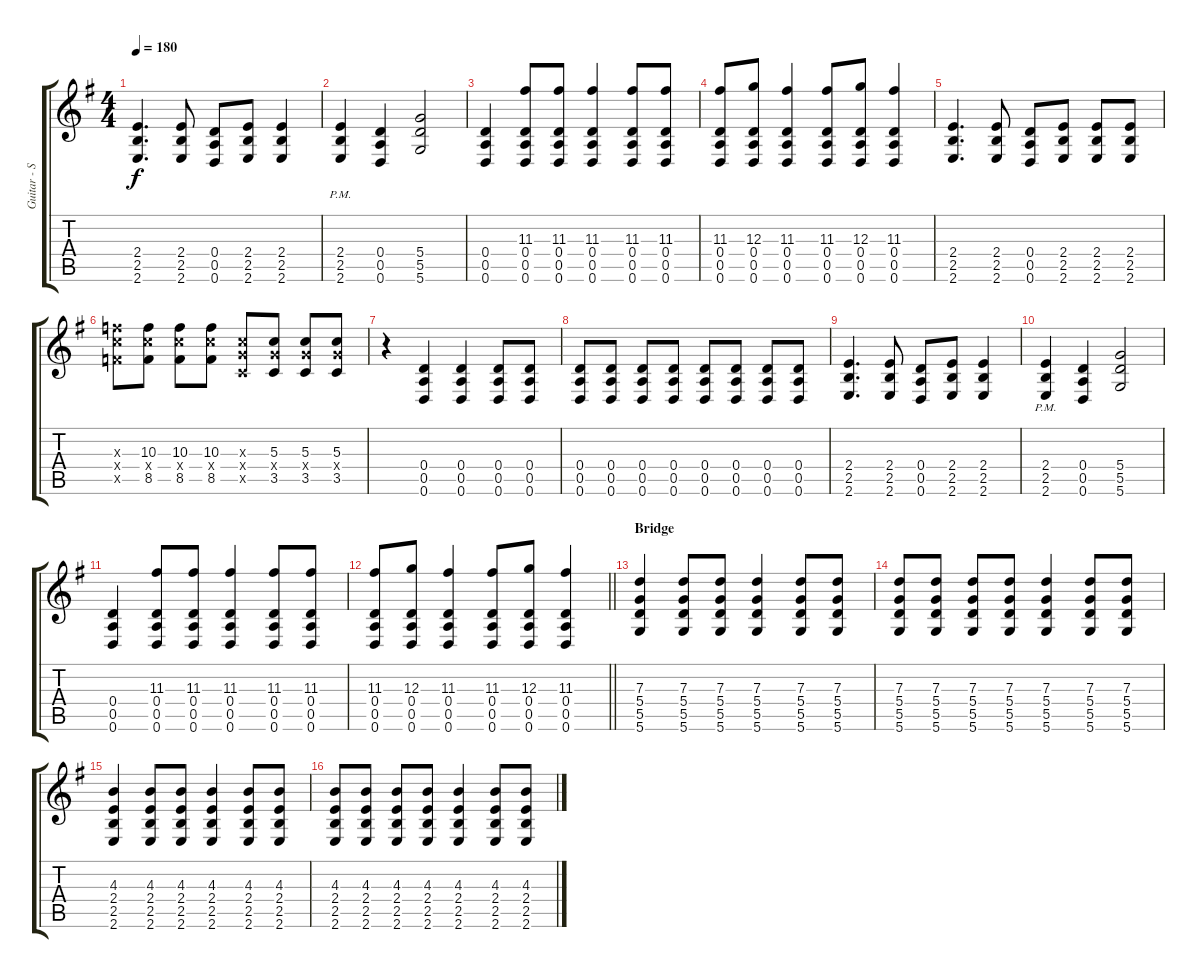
\track ("Guitar - Simon Neil" "Guitar - S") {instrument electricguitarclean}
\staff {score tabs}
\tuning (E4 B3 G3 D3 A2 D2) {hide}
\ts (4 4)
\tempo 180
\clef g2
\ks eminor
(2.4 2.5 2.6).4{d dy f} (2.4 2.5 2.6).8 (0.4 0.5 0.6).8 (2.4 2.5 2.6).8 (2.4 2.5 2.6).4 |
(2.4{pm} 2.5{pm} 2.6{pm}).4 (0.4 0.5 0.6).4 (5.4 5.5 5.6).2 |
(0.4 0.5 0.6).4 (11.3 0.4 0.5 0.6).8 (11.3 0.4 0.5 0.6).8 (11.3 0.4 0.5 0.6).4 (11.3 0.4 0.5 0.6).8 (11.3 0.4 0.5 0.6).8 |
(11.3 0.4 0.5 0.6).8 (12.3 0.4 0.5 0.6).8 (11.3 0.4 0.5 0.6).4 (11.3 0.4 0.5 0.6).8 (12.3 0.4 0.5 0.6).8 (11.3 0.4 0.5 0.6).4 |
(2.4 2.5 2.6).4{d} (2.4 2.5 2.6).8 (0.4 0.5 0.6).8 (2.4 2.5 2.6).8 (2.4 2.5 2.6).8 (2.4 2.5 2.6).8 |
(10.3{x} 10.4{x} 8.5{x}).8 (10.3 10.4{x} 8.5).8 (10.3 10.4{x} 8.5).8 (10.3 10.4{x} 8.5).8 (5.3{x} 5.4{x} 3.5{x}).8 (5.3 5.4{x} 3.5).8 (5.3 5.4{x} 3.5).8 (5.3 5.4{x} 3.5).8 |
r.4 (0.4 0.5 0.6).4 (0.4 0.5 0.6).4 (0.4 0.5 0.6).8 (0.4 0.5 0.6).8 |
(0.4 0.5 0.6).8 (0.4 0.5 0.6).8 (0.4 0.5 0.6).8 (0.4 0.5 0.6).8 (0.4 0.5 0.6).8 (0.4 0.5 0.6).8 (0.4 0.5 0.6).8 (0.4 0.5 0.6).8 |
(2.4 2.5 2.6).4{d} (2.4 2.5 2.6).8 (0.4 0.5 0.6).8 (2.4 2.5 2.6).8 (2.4 2.5 2.6).4 |
(2.4{pm} 2.5{pm} 2.6{pm}).4 (0.4 0.5 0.6).4 (5.4 5.5 5.6).2 |
(0.4 0.5 0.6).4 (11.3 0.4 0.5 0.6).8 (11.3 0.4 0.5 0.6).8 (11.3 0.4 0.5 0.6).4 (11.3 0.4 0.5 0.6).8 (11.3 0.4 0.5 0.6).8 |
\barLineRight lightlight
(11.3 0.4 0.5 0.6).8 (12.3 0.4 0.5 0.6).8 (11.3 0.4 0.5 0.6).4 (11.3 0.4 0.5 0.6).8 (12.3 0.4 0.5 0.6).8 (11.3 0.4 0.5 0.6).4 |
\section ("" "Bridge")
(7.3 5.4 5.5 5.6).4 (7.3 5.4 5.5 5.6).8 (7.3 5.4 5.5 5.6).8 (7.3 5.4 5.5 5.6).4 (7.3 5.4 5.5 5.6).8 (7.3 5.4 5.5 5.6).8 |
(7.3 5.4 5.5 5.6).8 (7.3 5.4 5.5 5.6).8 (7.3 5.4 5.5 5.6).8 (7.3 5.4 5.5 5.6).8 (7.3 5.4 5.5 5.6).4 (7.3 5.4 5.5 5.6).8 (7.3 5.4 5.5 5.6).8 |
(4.3 2.4 2.5 2.6).4 (4.3 2.4 2.5 2.6).8 (4.3 2.4 2.5 2.6).8 (4.3 2.4 2.5 2.6).4 (4.3 2.4 2.5 2.6).8 (4.3 2.4 2.5 2.6).8 |
(4.3 2.4 2.5 2.6).8 (4.3 2.4 2.5 2.6).8 (4.3 2.4 2.5 2.6).8 (4.3 2.4 2.5 2.6).8 (4.3 2.4 2.5 2.6).4 (4.3 2.4 2.5 2.6).8 (4.3 2.4 2.5 2.6).8
